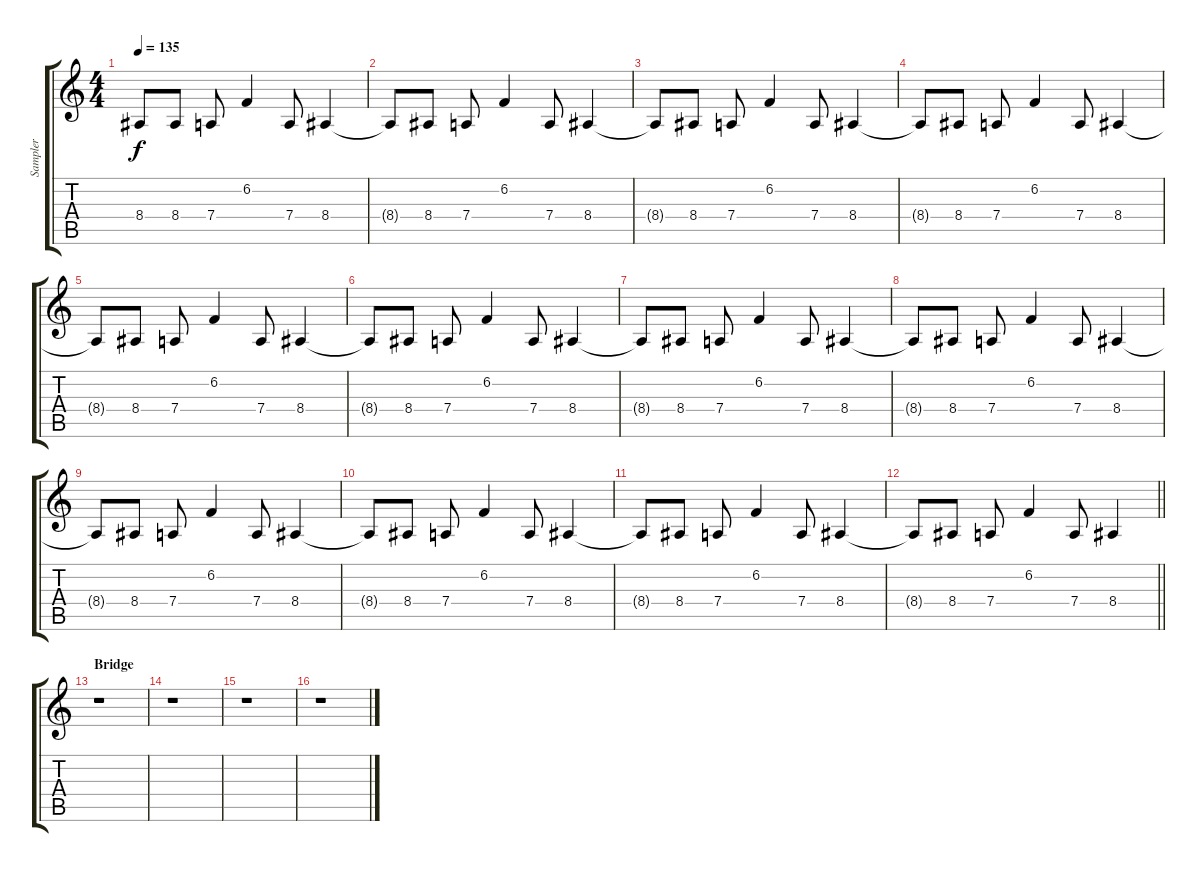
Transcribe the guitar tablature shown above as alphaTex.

\track ("Sampler" "Sampler") {instrument lead2sawtooth}
\staff {score tabs}
\tuning (E4 B3 G3 D3 A2 E2) {hide}
\ts (4 4)
\tempo 135
\clef g2
\ks c
8.4{t}.8{dy f} 8.4.8 7.4.8 6.2.4 7.4.8 8.4.4 |
8.4{t}.8 8.4.8 7.4.8 6.2.4 7.4.8 8.4.4 |
8.4{t}.8 8.4.8 7.4.8 6.2.4 7.4.8 8.4.4 |
8.4{t}.8 8.4.8 7.4.8 6.2.4 7.4.8 8.4.4 |
8.4{t}.8 8.4.8 7.4.8 6.2.4 7.4.8 8.4.4 |
8.4{t}.8 8.4.8 7.4.8 6.2.4 7.4.8 8.4.4 |
8.4{t}.8 8.4.8 7.4.8 6.2.4 7.4.8 8.4.4 |
8.4{t}.8 8.4.8 7.4.8 6.2.4 7.4.8 8.4.4 |
8.4{t}.8 8.4.8 7.4.8 6.2.4 7.4.8 8.4.4 |
8.4{t}.8 8.4.8 7.4.8 6.2.4 7.4.8 8.4.4 |
8.4{t}.8 8.4.8 7.4.8 6.2.4 7.4.8 8.4.4 |
\barLineRight lightlight
8.4{t}.8 8.4.8 7.4.8 6.2.4 7.4.8 8.4.4 |
\section ("" "Bridge")
r.1 |
r.1 |
r.1 |
r.1
